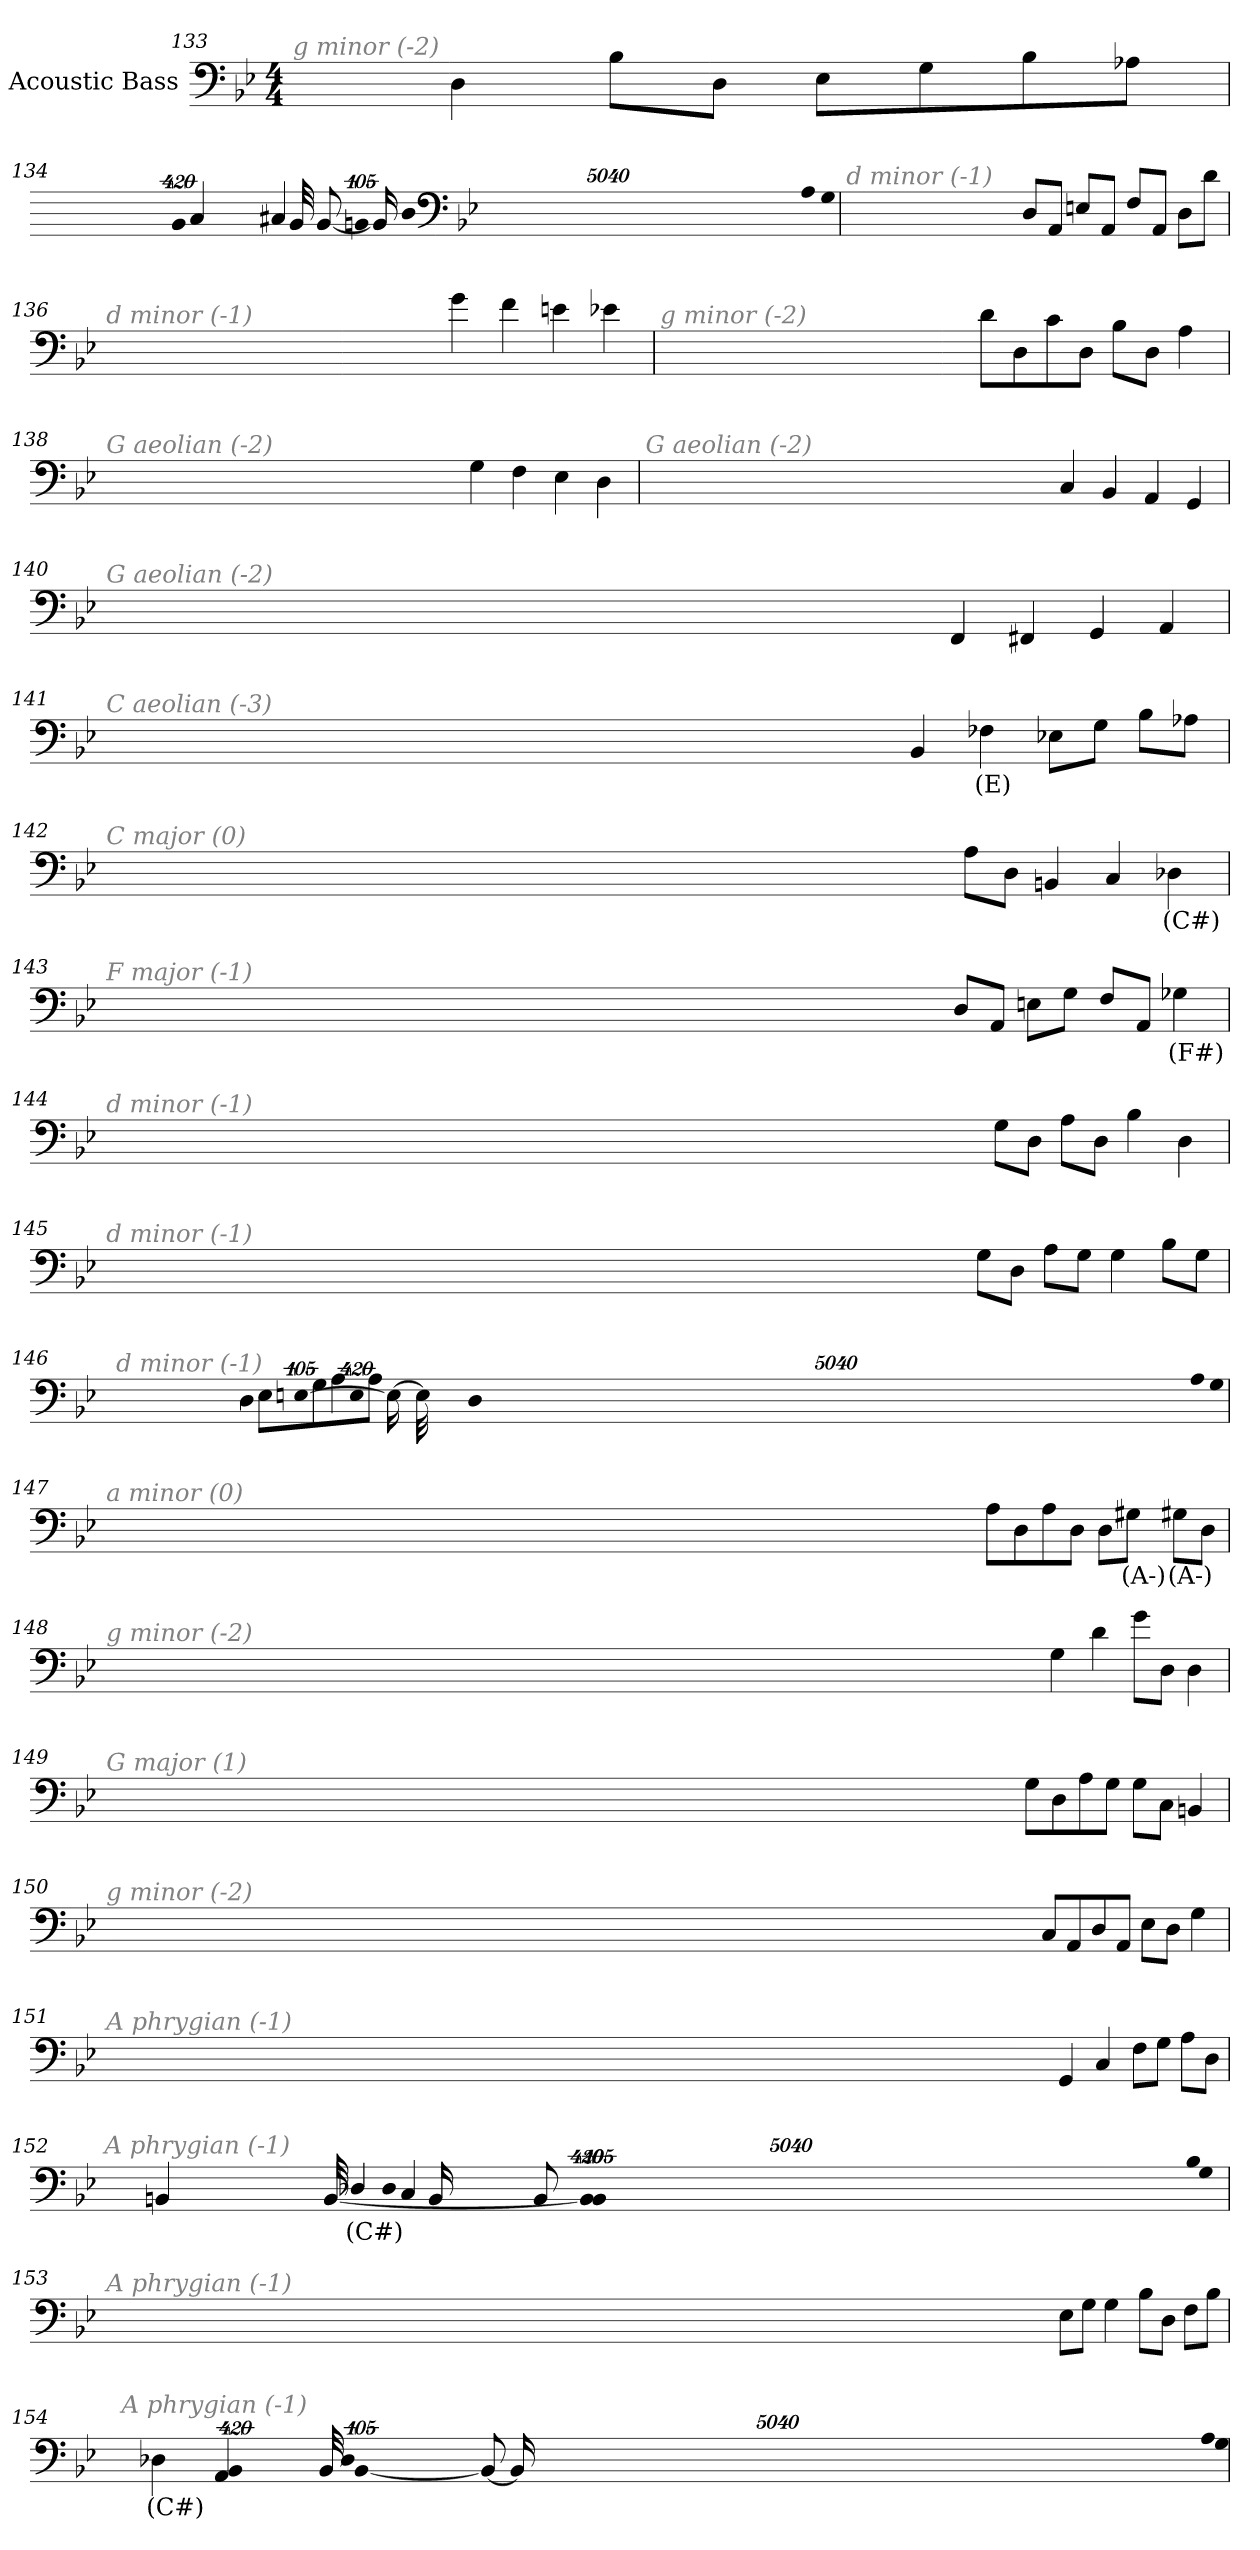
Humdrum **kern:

**kern	**text
*part1	*part1
*staff1	*staff1
*I"Acoustic Bass	*
*clefF4	*
*ITrd7c12	*
*k[b-e-]	*
*B-:	*
*M4/4	*
=133	=133
!LO:TX:i:color=#808080:t=g minor (-2)	!
4DD	.
8BB-L	.
8DDJ	.
8EE-L	.
8GG	.
8BB-	.
8AA-XJ	.
=134	=134
!LO:TX:i:color=#808080:t=G major (1)	!
!LO:N:vis=8	!
40320%3347AAL	.
!LO:N:vis=8	!
40320%3347GG	.
!LO:N:vis=8	!
40320%3347DDJ	.
!LO:N:vis=1024	!
[13440%13BBBn	.
8BBB_	.
16BBB_	.
32BBB_	.
!LO:N:vis=1024%31	!
13440%407BBB]	.
4CC	.
4CC#X	.
=135	=135
!LO:TX:i:color=#808080:t=d minor (-1)	!
8DDL	.
8AAAJ	.
8EEnL	.
8AAAJ	.
8FFL	.
8AAAJ	.
8DDL	.
8DJ	.
=136	=136
!LO:TX:i:color=#808080:t=d minor (-1)	!
4G	.
4F	.
4En	.
4E-X	.
=137	=137
!LO:TX:i:color=#808080:t=g minor (-2)	!
8DL	.
8DD	.
8C	.
8DDJ	.
8BB-L	.
8DDJ	.
4AA	.
=138	=138
!LO:TX:i:color=#808080:t=G aeolian (-2)	!
4GG	.
4FF	.
4EE-	.
4DD	.
=139	=139
!LO:TX:i:color=#808080:t=G aeolian (-2)	!
4CC	.
4BBB-	.
4AAA	.
4GGG	.
=140	=140
!LO:TX:i:color=#808080:t=G aeolian (-2)	!
4FFF	.
4FFF#X	.
4GGG	.
4AAA	.
=141	=141
!LO:TX:i:color=#808080:t=C aeolian (-3)	!
4BBB-	.
4FF-Xi	(E)
8EE-XL	.
8GGJ	.
8BB-L	.
8AA-XJ	.
=142	=142
!LO:TX:i:color=#808080:t=C major (0)	!
8AAL	.
8DDJ	.
4BBBn	.
4CC	.
4DD-Xi	(C#)
=143	=143
!LO:TX:i:color=#808080:t=F major (-1)	!
8DDL	.
8AAAJ	.
8EEnL	.
8GGJ	.
8FFL	.
8AAAJ	.
4GG-Xi	(F#)
=144	=144
!LO:TX:i:color=#808080:t=d minor (-1)	!
8GGL	.
8DDJ	.
8AAL	.
8DDJ	.
4BB-	.
4DD	.
=145	=145
!LO:TX:i:color=#808080:t=d minor (-1)	!
8GGL	.
8DDJ	.
8AAL	.
8GGJ	.
4GG	.
8BB-L	.
8GGJ	.
=146	=146
!LO:TX:i:color=#808080:t=d minor (-1)	!
!LO:N:vis=8	!
40320%3347AAL	.
!LO:N:vis=8	!
40320%3347GG	.
!LO:N:vis=8	!
40320%3347DDJ	.
!LO:N:vis=1024	!
[13440%13EEnL	.
16EEL_	.
32EEL_	.
!LO:N:vis=1024%31	!
13440%407EEL]	.
8GGJ	.
8AAL	.
8DDJ	.
8EEL	.
8AAJ	.
=147	=147
!LO:TX:i:color=#808080:t=a minor (0)	!
8AAL	.
8DD	.
8AA	.
8DDJ	.
8DDL	.
8GG#XiJ	(A-)
8GG#XiL	(A-)
8DDJ	.
=148	=148
!LO:TX:i:color=#808080:t=g minor (-2)	!
4GG	.
4D	.
8GL	.
8DDJ	.
4DD	.
=149	=149
!LO:TX:i:color=#808080:t=G major (1)	!
8GGL	.
8DD	.
8AA	.
8GGJ	.
8GGL	.
8CCJ	.
4BBBn	.
=150	=150
!LO:TX:i:color=#808080:t=g minor (-2)	!
8CCL	.
8AAA	.
8DD	.
8AAAJ	.
8EE-L	.
8DDJ	.
4GG	.
=151	=151
!LO:TX:i:color=#808080:t=A phrygian (-1)	!
4GGG	.
4CC	.
8FFL	.
8GGJ	.
8AAL	.
8DDJ	.
=152	=152
!LO:TX:i:color=#808080:t=A phrygian (-1)	!
!LO:N:vis=8	!
40320%3347BB-L	.
!LO:N:vis=8	!
40320%3347GG	.
!LO:N:vis=8	!
40320%3347DDJ	.
!LO:N:vis=1024	!
[13440%13BBB-	.
8BBB-_	.
16BBB-_	.
32BBB-_	.
!LO:N:vis=1024%31	!
13440%407BBB-]	.
4BBBn	.
8CCL	.
8DD-XiJ	(C#)
=153	=153
!LO:TX:i:color=#808080:t=A phrygian (-1)	!
8EE-L	.
8GGJ	.
4GG	.
8BB-L	.
8DDJ	.
8FFL	.
8BB-J	.
=154	=154
!LO:TX:i:color=#808080:t=A phrygian (-1)	!
!LO:N:vis=8	!
40320%3347AAL	.
!LO:N:vis=8	!
40320%3347GG	.
!LO:N:vis=8	!
40320%3347DDJ	.
!LO:N:vis=1024	!
[13440%13BBB-	.
8BBB-_	.
16BBB-_	.
32BBB-_	.
!LO:N:vis=1024%31	!
13440%407BBB-]	.
4AAA	.
4DD-Xi	(C#)
=	=
*-	*-
